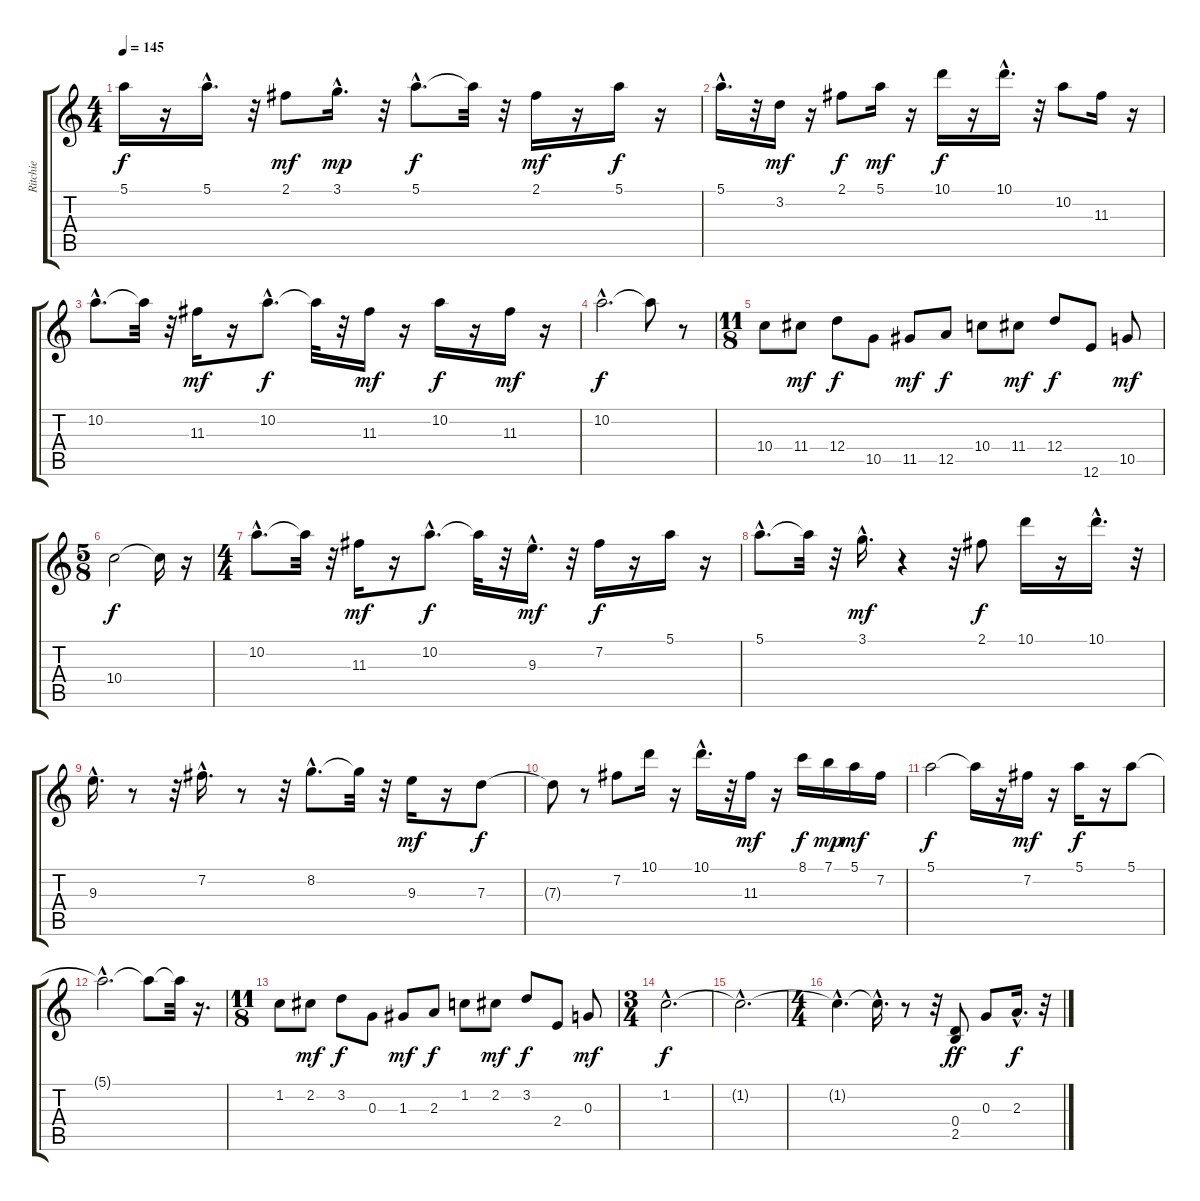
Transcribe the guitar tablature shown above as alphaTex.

\track ("Ritchie" "Ritchie") {instrument overdrivenguitar}
\staff {score tabs}
\tuning (E4 B3 G3 D3 A2 E2) {hide}
\ts (4 4)
\tempo 145
\clef g2
\ks c
5.1.16{dy f} r.16 5.1{hac}.16{d} r.32 2.1.8{dy mf} 3.1{hac}.16{d dy mp} r.32 5.1{hac}.8{d dy f} 5.1{t}.32 r.32 2.1.16{dy mf} r.16 5.1.16{dy f} r.16 |
5.1{hac}.16{d} r.32 3.2.16{dy mf} r.16 2.1.8{dy f} 5.1.16{dy mf} r.16 10.1.16{dy f} r.16 10.1{hac}.16{d} r.32 10.2.8 11.3.16 r.16 |
10.2{hac}.8{d} 10.2{t}.32 r.32 11.3.16{dy mf} r.16 10.2{hac}.8{d dy f} 10.2{t}.32 r.32 11.3.16{dy mf} r.16 10.2.16{dy f} r.16 11.3.16{dy mf} r.16 |
10.2{hac}.2{d dy f} 10.2{t}.8 r.8 |
\ts (11 8)
10.4.8 11.4.8{dy mf} 12.4.8{dy f} 10.5.8 11.5.8{dy mf} 12.5.8{dy f} 10.4.8 11.4.8{dy mf} 12.4.8{dy f} 12.6.8 10.5.8{dy mf} |
\ts (5 8)
10.4.2{dy f} 10.4{t}.16 r.16 |
\ts (4 4)
10.2{hac}.8{d} 10.2{t}.32 r.32 11.3.16{dy mf} r.16 10.2{hac}.8{d dy f} 10.2{t}.32 r.32 9.3{hac}.16{d dy mf} r.32 7.2.16{dy f} r.16 5.1.16 r.16 |
5.1{hac}.8{d} 5.1{t}.32 r.32 3.1{hac}.16{d dy mf} r.4 r.32 2.1.8{dy f} 10.1.16 r.16 10.1{hac}.16{d} r.32 |
9.3{hac}.16{d} r.8 r.32 7.2{hac}.16{d} r.8 r.32 8.2{hac}.8{d} 8.2{t}.32 r.32 9.3.16{dy mf} r.16 7.3.8{dy f} |
7.3{t}.8 r.8 7.2.8 10.1.16 r.16 10.1{hac}.16{d} r.32 11.3.16{dy mf} r.16 8.1.16{dy f} 7.1.16{dy mp} 5.1.16{dy mf} 7.2.16 |
5.1.2{dy f} 5.1{t}.16 r.16 7.2.16{dy mf} r.16 5.1.16{dy f} r.16 5.1.8 |
5.1{hac t}.2{d} 5.1{t}.8 5.1{t}.32 r.16{d} |
\ts (11 8)
1.2.8 2.2.8{dy mf} 3.2.8{dy f} 0.3.8 1.3.8{dy mf} 2.3.8{dy f} 1.2.8 2.2.8{dy mf} 3.2.8{dy f} 2.4.8 0.3.8{dy mf} |
\ts (3 4)
1.2{hac}.2{d dy f} |
1.2{hac t}.2{d} |
\ts (4 4)
1.2{hac t}.4{d} 1.2{hac t}.16{d} r.8 r.32 (0.4 2.5).8{dy ff} 0.3.8 2.3{hac}.16{d dy f} r.32
